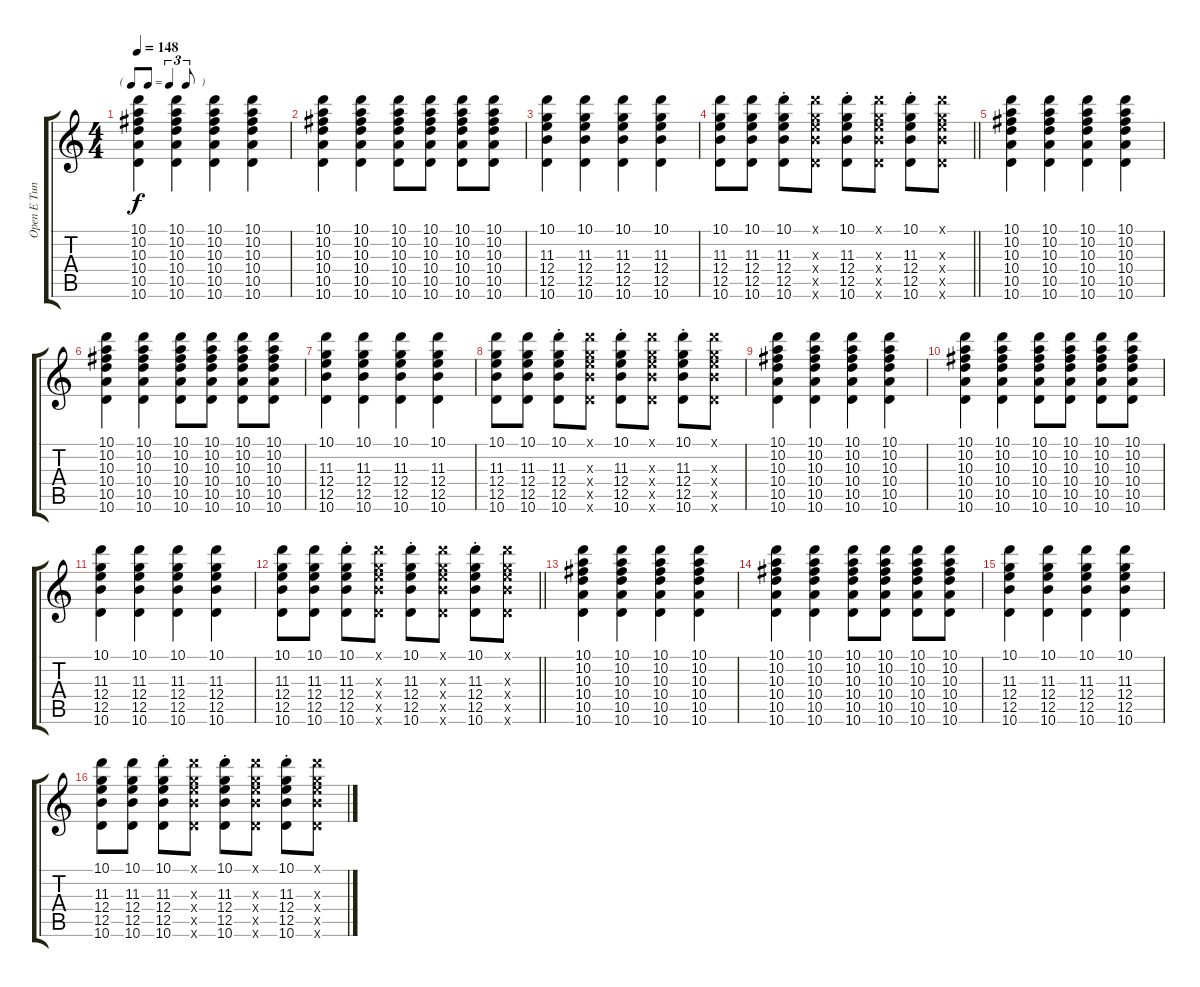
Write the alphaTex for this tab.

\track ("Open E Tuning" "Open E Tun") {instrument acousticguitarnylon}
\staff {score tabs}
\tuning (E4 B3 Ab3 E3 B2 E2) {hide}
\ts (4 4)
\tf triplet8th
\tempo 148
\clef g2
\ks c
(10.1 10.2 10.3 10.4 10.5 10.6).4{dy f} (10.1 10.2 10.3 10.4 10.5 10.6).4 (10.1 10.2 10.3 10.4 10.5 10.6).4 (10.1 10.2 10.3 10.4 10.5 10.6).4 |
(10.1 10.2 10.3 10.4 10.5 10.6).4 (10.1 10.2 10.3 10.4 10.5 10.6).4 (10.1 10.2 10.3 10.4 10.5 10.6).8 (10.1 10.2 10.3 10.4 10.5 10.6).8 (10.1 10.2 10.3 10.4 10.5 10.6).8 (10.1 10.2 10.3 10.4 10.5 10.6).8 |
(10.1 11.3 12.4 12.5 10.6).4 (10.1 11.3 12.4 12.5 10.6).4 (10.1 11.3 12.4 12.5 10.6).4 (10.1 11.3 12.4 12.5 10.6).4 |
\barLineRight lightlight
(10.1 11.3 12.4 12.5 10.6).8 (10.1 11.3 12.4 12.5 10.6).8 (10.1{st} 11.3{st} 12.4{st} 12.5{st} 10.6{st}).8 (10.1{x} 11.3{x} 12.4{x} 12.5{x} 10.6{x}).8 (10.1{st} 11.3{st} 12.4{st} 12.5{st} 10.6{st}).8 (10.1{x} 11.3{x} 12.4{x} 12.5{x} 10.6{x}).8 (10.1{st} 11.3{st} 12.4{st} 12.5{st} 10.6{st}).8 (10.1{x} 11.3{x} 12.4{x} 12.5{x} 10.6{x}).8 |
(10.1 10.2 10.3 10.4 10.5 10.6).4 (10.1 10.2 10.3 10.4 10.5 10.6).4 (10.1 10.2 10.3 10.4 10.5 10.6).4 (10.1 10.2 10.3 10.4 10.5 10.6).4 |
(10.1 10.2 10.3 10.4 10.5 10.6).4 (10.1 10.2 10.3 10.4 10.5 10.6).4 (10.1 10.2 10.3 10.4 10.5 10.6).8 (10.1 10.2 10.3 10.4 10.5 10.6).8 (10.1 10.2 10.3 10.4 10.5 10.6).8 (10.1 10.2 10.3 10.4 10.5 10.6).8 |
(10.1 11.3 12.4 12.5 10.6).4 (10.1 11.3 12.4 12.5 10.6).4 (10.1 11.3 12.4 12.5 10.6).4 (10.1 11.3 12.4 12.5 10.6).4 |
(10.1 11.3 12.4 12.5 10.6).8 (10.1 11.3 12.4 12.5 10.6).8 (10.1{st} 11.3{st} 12.4{st} 12.5{st} 10.6{st}).8 (10.1{x} 11.3{x} 12.4{x} 12.5{x} 10.6{x}).8 (10.1{st} 11.3{st} 12.4{st} 12.5{st} 10.6{st}).8 (10.1{x} 11.3{x} 12.4{x} 12.5{x} 10.6{x}).8 (10.1{st} 11.3{st} 12.4{st} 12.5{st} 10.6{st}).8 (10.1{x} 11.3{x} 12.4{x} 12.5{x} 10.6{x}).8 |
(10.1 10.2 10.3 10.4 10.5 10.6).4 (10.1 10.2 10.3 10.4 10.5 10.6).4 (10.1 10.2 10.3 10.4 10.5 10.6).4 (10.1 10.2 10.3 10.4 10.5 10.6).4 |
(10.1 10.2 10.3 10.4 10.5 10.6).4 (10.1 10.2 10.3 10.4 10.5 10.6).4 (10.1 10.2 10.3 10.4 10.5 10.6).8 (10.1 10.2 10.3 10.4 10.5 10.6).8 (10.1 10.2 10.3 10.4 10.5 10.6).8 (10.1 10.2 10.3 10.4 10.5 10.6).8 |
(10.1 11.3 12.4 12.5 10.6).4 (10.1 11.3 12.4 12.5 10.6).4 (10.1 11.3 12.4 12.5 10.6).4 (10.1 11.3 12.4 12.5 10.6).4 |
\barLineRight lightlight
(10.1 11.3 12.4 12.5 10.6).8 (10.1 11.3 12.4 12.5 10.6).8 (10.1{st} 11.3{st} 12.4{st} 12.5{st} 10.6{st}).8 (10.1{x} 11.3{x} 12.4{x} 12.5{x} 10.6{x}).8 (10.1{st} 11.3{st} 12.4{st} 12.5{st} 10.6{st}).8 (10.1{x} 11.3{x} 12.4{x} 12.5{x} 10.6{x}).8 (10.1{st} 11.3{st} 12.4{st} 12.5{st} 10.6{st}).8 (10.1{x} 11.3{x} 12.4{x} 12.5{x} 10.6{x}).8 |
(10.1 10.2 10.3 10.4 10.5 10.6).4 (10.1 10.2 10.3 10.4 10.5 10.6).4 (10.1 10.2 10.3 10.4 10.5 10.6).4 (10.1 10.2 10.3 10.4 10.5 10.6).4 |
(10.1 10.2 10.3 10.4 10.5 10.6).4 (10.1 10.2 10.3 10.4 10.5 10.6).4 (10.1 10.2 10.3 10.4 10.5 10.6).8 (10.1 10.2 10.3 10.4 10.5 10.6).8 (10.1 10.2 10.3 10.4 10.5 10.6).8 (10.1 10.2 10.3 10.4 10.5 10.6).8 |
(10.1 11.3 12.4 12.5 10.6).4 (10.1 11.3 12.4 12.5 10.6).4 (10.1 11.3 12.4 12.5 10.6).4 (10.1 11.3 12.4 12.5 10.6).4 |
(10.1 11.3 12.4 12.5 10.6).8 (10.1 11.3 12.4 12.5 10.6).8 (10.1{st} 11.3{st} 12.4{st} 12.5{st} 10.6{st}).8 (10.1{x} 11.3{x} 12.4{x} 12.5{x} 10.6{x}).8 (10.1{st} 11.3{st} 12.4{st} 12.5{st} 10.6{st}).8 (10.1{x} 11.3{x} 12.4{x} 12.5{x} 10.6{x}).8 (10.1{st} 11.3{st} 12.4{st} 12.5{st} 10.6{st}).8 (10.1{x} 11.3{x} 12.4{x} 12.5{x} 10.6{x}).8
